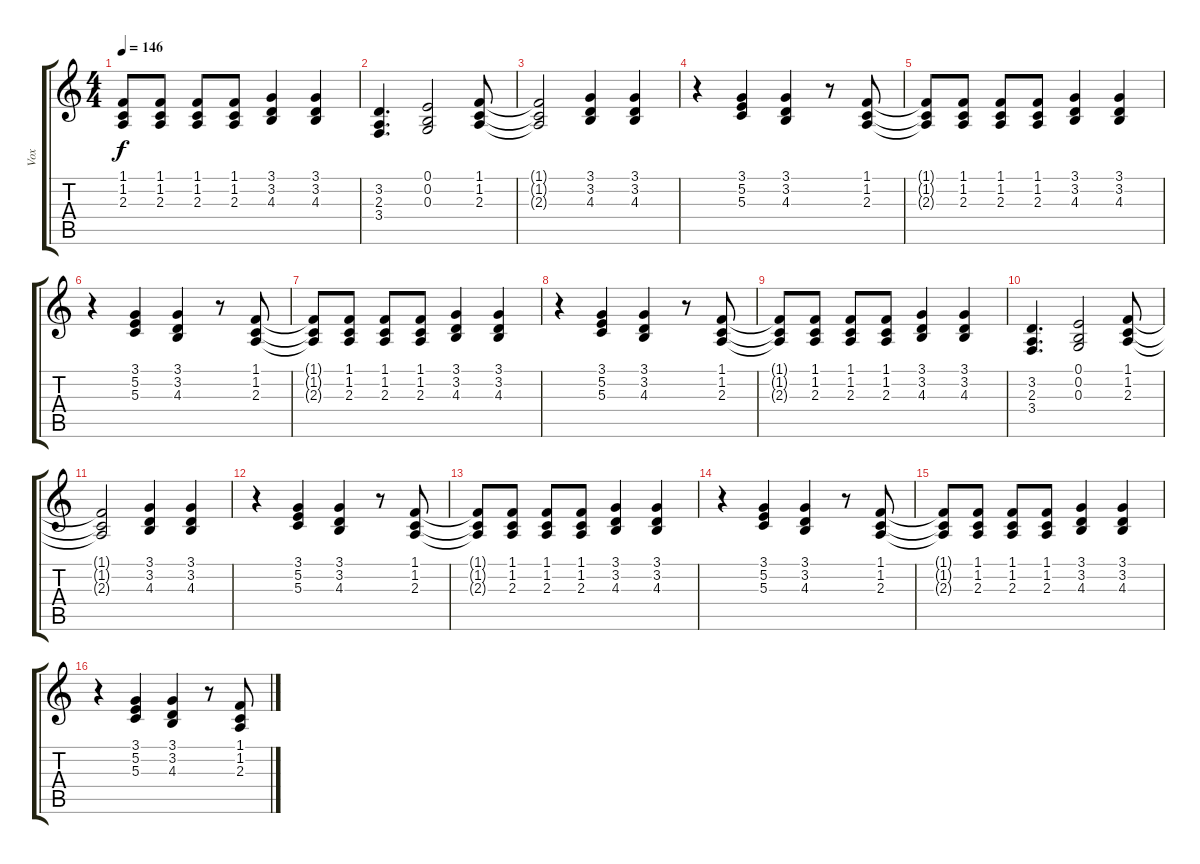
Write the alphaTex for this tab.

\track ("Vox" "Vox") {instrument synthvoice}
\staff {score tabs}
\tuning (E4 B3 G3 D3 A2 E2) {hide}
\ts (4 4)
\tempo 146
\clef g2
\ks c
(1.1{t} 1.2{t} 2.3{t}).8{dy f} (1.1 1.2 2.3).8 (1.1 1.2 2.3).8 (1.1 1.2 2.3).8 (3.1 3.2 4.3).4 (3.1 3.2 4.3).4 |
(3.2 2.3 3.4).4{d} (0.1 0.2 0.3).2 (1.1 1.2 2.3).8 |
(1.1{t} 1.2{t} 2.3{t}).2 (3.1 3.2 4.3).4 (3.1 3.2 4.3).4 |
r.4 (3.1 5.2 5.3).4 (3.1 3.2 4.3).4 r.8 (1.1 1.2 2.3).8 |
(1.1{t} 1.2{t} 2.3{t}).8 (1.1 1.2 2.3).8 (1.1 1.2 2.3).8 (1.1 1.2 2.3).8 (3.1 3.2 4.3).4 (3.1 3.2 4.3).4 |
r.4 (3.1 5.2 5.3).4 (3.1 3.2 4.3).4 r.8 (1.1 1.2 2.3).8 |
(1.1{t} 1.2{t} 2.3{t}).8 (1.1 1.2 2.3).8 (1.1 1.2 2.3).8 (1.1 1.2 2.3).8 (3.1 3.2 4.3).4 (3.1 3.2 4.3).4 |
r.4 (3.1 5.2 5.3).4 (3.1 3.2 4.3).4 r.8 (1.1 1.2 2.3).8 |
(1.1{t} 1.2{t} 2.3{t}).8 (1.1 1.2 2.3).8 (1.1 1.2 2.3).8 (1.1 1.2 2.3).8 (3.1 3.2 4.3).4 (3.1 3.2 4.3).4 |
(3.2 2.3 3.4).4{d} (0.1 0.2 0.3).2 (1.1 1.2 2.3).8 |
(1.1{t} 1.2{t} 2.3{t}).2 (3.1 3.2 4.3).4 (3.1 3.2 4.3).4 |
r.4 (3.1 5.2 5.3).4 (3.1 3.2 4.3).4 r.8 (1.1 1.2 2.3).8 |
(1.1{t} 1.2{t} 2.3{t}).8 (1.1 1.2 2.3).8 (1.1 1.2 2.3).8 (1.1 1.2 2.3).8 (3.1 3.2 4.3).4 (3.1 3.2 4.3).4 |
r.4 (3.1 5.2 5.3).4 (3.1 3.2 4.3).4 r.8 (1.1 1.2 2.3).8 |
(1.1{t} 1.2{t} 2.3{t}).8 (1.1 1.2 2.3).8 (1.1 1.2 2.3).8 (1.1 1.2 2.3).8 (3.1 3.2 4.3).4 (3.1 3.2 4.3).4 |
r.4{volume 0} (3.1 5.2 5.3).4 (3.1 3.2 4.3).4 r.8 (1.1 1.2 2.3).8
